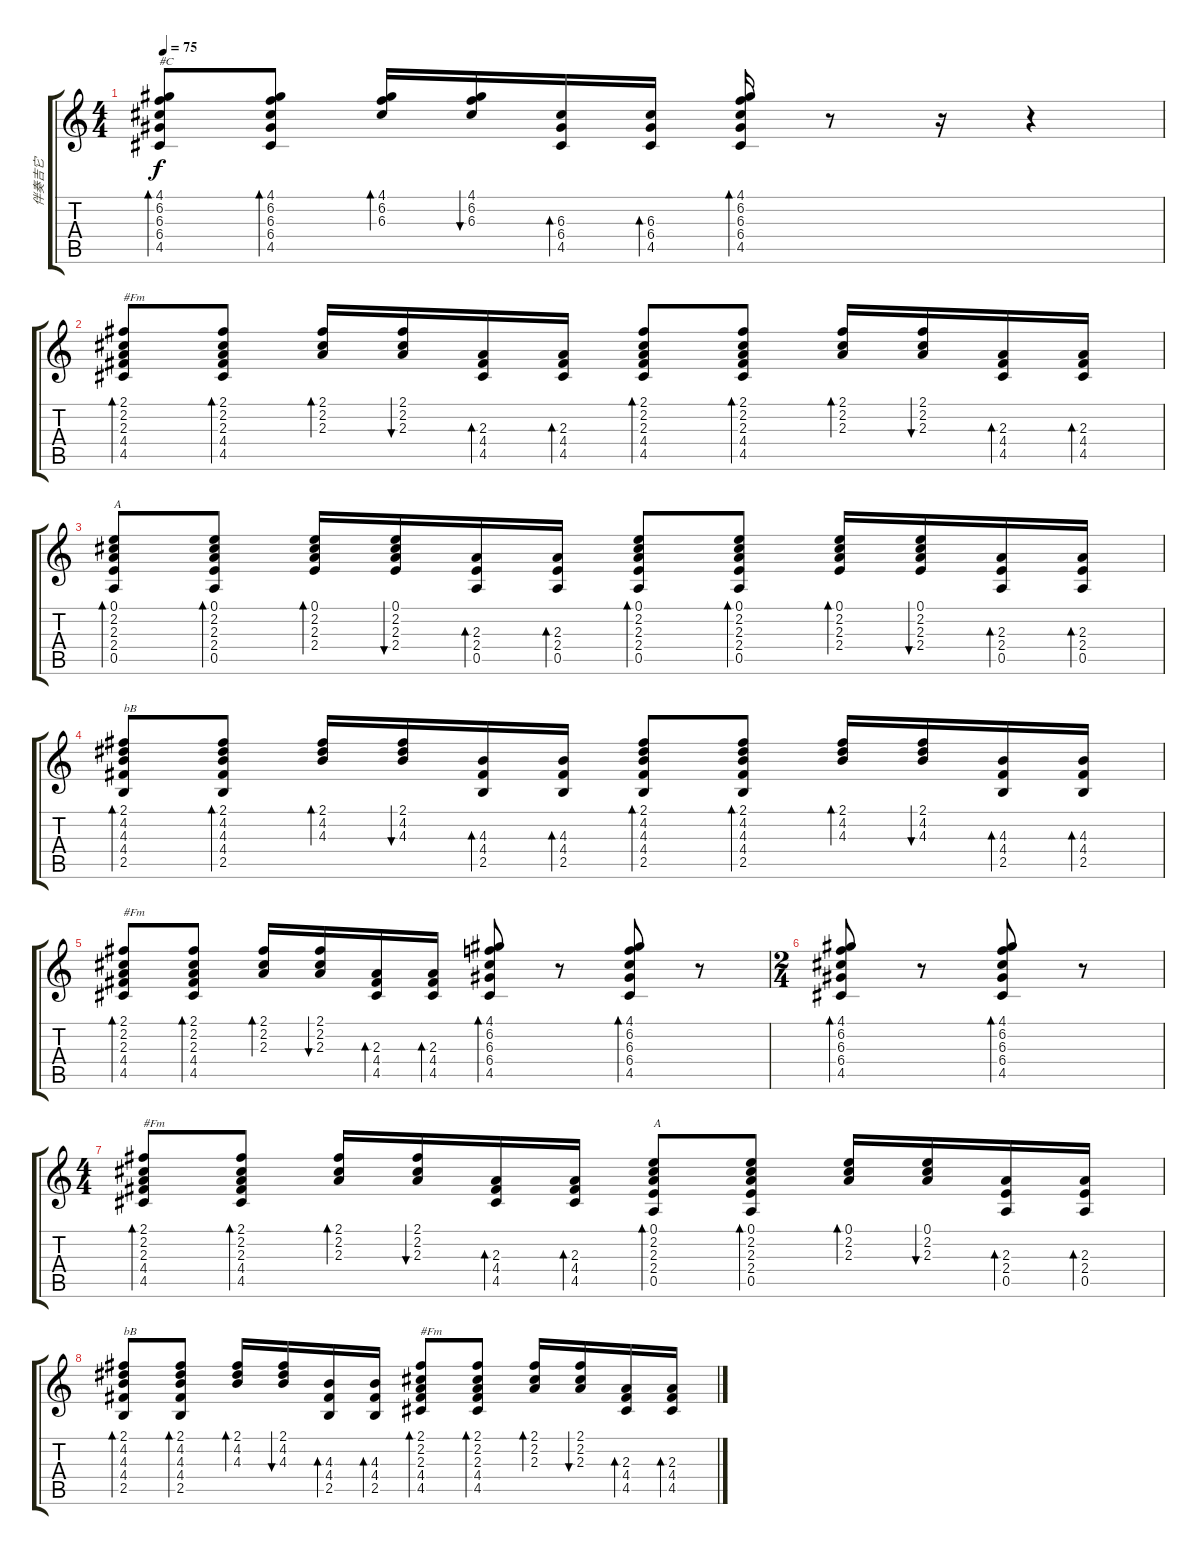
\track ("伴奏吉它" "伴奏吉它") {instrument acousticguitarsteel}
\staff {score tabs}
\tuning (E4 B3 G3 D3 A2 E2) {hide}
\ts (4 4)
\tempo 75
\clef g2
\ks c
(4.1 6.2 6.3 6.4 4.5).8{bd 30 txt "#C" dy f} (4.1 6.2 6.3 6.4 4.5).8{bd 30} (4.1 6.2 6.3).16{bd 30} (4.1 6.2 6.3).16{bu 30} (6.3 6.4 4.5).16{bd 30} (6.3 6.4 4.5).16{bd 30} (4.1 6.2 6.3 6.4 4.5).16{bd 30} r.8 r.16 r.4 |
(2.1 2.2 2.3 4.4 4.5).8{bd 30 txt "#Fm"} (2.1 2.2 2.3 4.4 4.5).8{bd 30} (2.1 2.2 2.3).16{bd 30} (2.1 2.2 2.3).16{bu 30} (2.3 4.4 4.5).16{bd 30} (2.3 4.4 4.5).16{bd 30} (2.1 2.2 2.3 4.4 4.5).8{bd 30} (2.1 2.2 2.3 4.4 4.5).8{bd 30} (2.1 2.2 2.3).16{bd 30} (2.1 2.2 2.3).16{bu 30} (2.3 4.4 4.5).16{bd 30} (2.3 4.4 4.5).16{bd 30} |
(0.1 2.2 2.3 2.4 0.5).8{bd 30 txt "A"} (0.1 2.2 2.3 2.4 0.5).8{bd 30} (0.1 2.2 2.3 2.4).16{bd 30} (0.1 2.2 2.3 2.4).16{bu 30} (2.3 2.4 0.5).16{bd 30} (2.3 2.4 0.5).16{bd 30} (0.1 2.2 2.3 2.4 0.5).8{bd 30} (0.1 2.2 2.3 2.4 0.5).8{bd 30} (0.1 2.2 2.3 2.4).16{bd 30} (0.1 2.2 2.3 2.4).16{bu 30} (2.3 2.4 0.5).16{bd 30} (2.3 2.4 0.5).16{bd 30} |
(2.1 4.2 4.3 4.4 2.5).8{bd 30 txt "bB"} (2.1 4.2 4.3 4.4 2.5).8{bd 30} (2.1 4.2 4.3).16{bd 30} (2.1 4.2 4.3).16{bu 30} (4.3 4.4 2.5).16{bd 30} (4.3 4.4 2.5).16{bd 30} (2.1 4.2 4.3 4.4 2.5).8{bd 30} (2.1 4.2 4.3 4.4 2.5).8{bd 30} (2.1 4.2 4.3).16{bd 30} (2.1 4.2 4.3).16{bu 30} (4.3 4.4 2.5).16{bd 30} (4.3 4.4 2.5).16{bd 30} |
(2.1 2.2 2.3 4.4 4.5).8{bd 30 txt "#Fm"} (2.1 2.2 2.3 4.4 4.5).8{bd 30} (2.1 2.2 2.3).16{bd 30} (2.1 2.2 2.3).16{bu 30} (2.3 4.4 4.5).16{bd 30} (2.3 4.4 4.5).16{bd 30} (4.1 6.2 6.3 6.4 4.5).8{bd 30} r.8 (4.1 6.2 6.3 6.4 4.5).8{bd 30} r.8 |
\ts (2 4)
(4.1 6.2 6.3 6.4 4.5).8{bd 30} r.8 (4.1 6.2 6.3 6.4 4.5).8{bd 30} r.8 |
\ts (4 4)
(2.1 2.2 2.3 4.4 4.5).8{bd 30 txt "#Fm"} (2.1 2.2 2.3 4.4 4.5).8{bd 30} (2.1 2.2 2.3).16{bd 30} (2.1 2.2 2.3).16{bu 30} (2.3 4.4 4.5).16{bd 30} (2.3 4.4 4.5).16{bd 30} (0.1 2.2 2.3 2.4 0.5).8{bd 30 txt "A"} (0.1 2.2 2.3 2.4 0.5).8{bd 30} (0.1 2.2 2.3).16{bd 30} (0.1 2.2 2.3).16{bu 30} (2.3 2.4 0.5).16{bd 30} (2.3 2.4 0.5).16{bd 30} |
(2.1 4.2 4.3 4.4 2.5).8{bd 30 txt "bB"} (2.1 4.2 4.3 4.4 2.5).8{bd 30} (2.1 4.2 4.3).16{bd 30} (2.1 4.2 4.3).16{bu 30} (4.3 4.4 2.5).16{bd 30} (4.3 4.4 2.5).16{bd 30} (2.1 2.2 2.3 4.4 4.5).8{bd 30 txt "#Fm"} (2.1 2.2 2.3 4.4 4.5).8{bd 30} (2.1 2.2 2.3).16{bd 30} (2.1 2.2 2.3).16{bu 30} (2.3 4.4 4.5).16{bd 30} (2.3 4.4 4.5).16{bd 30}
